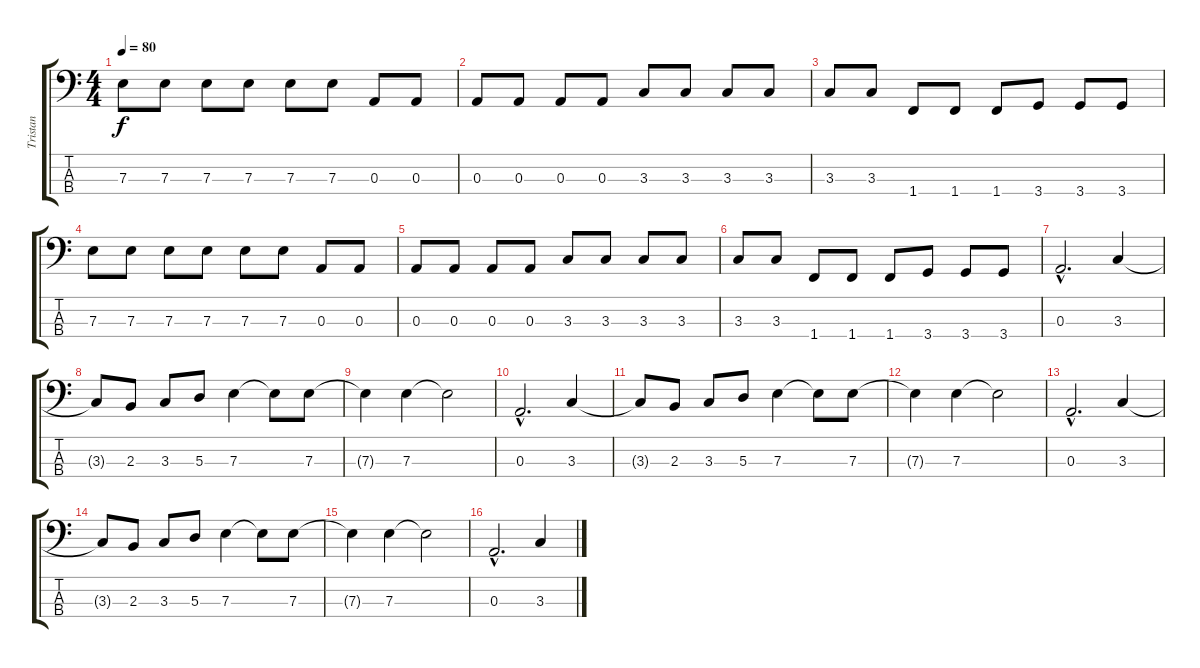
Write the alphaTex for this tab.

\track ("Tristan" "Tristan") {instrument electricbasspick}
\staff {score tabs}
\tuning (G2 D2 A1 E1) {hide}
\ts (4 4)
\tempo 80
\clef f4
\ks c
7.3.8{dy f} 7.3.8 7.3.8 7.3.8 7.3.8 7.3.8 0.3.8 0.3.8 |
0.3.8 0.3.8 0.3.8 0.3.8 3.3.8 3.3.8 3.3.8 3.3.8 |
3.3.8 3.3.8 1.4.8 1.4.8 1.4.8 3.4.8 3.4.8 3.4.8 |
7.3.8 7.3.8 7.3.8 7.3.8 7.3.8 7.3.8 0.3.8 0.3.8 |
0.3.8 0.3.8 0.3.8 0.3.8 3.3.8 3.3.8 3.3.8 3.3.8 |
3.3.8 3.3.8 1.4.8 1.4.8 1.4.8 3.4.8 3.4.8 3.4.8 |
0.3{hac}.2{d} 3.3.4 |
3.3{t}.8 2.3.8 3.3.8 5.3.8 7.3.4 7.3{t}.8 7.3.8 |
7.3{t}.4 7.3.4 7.3{t}.2 |
0.3{hac}.2{d} 3.3.4 |
3.3{t}.8 2.3.8 3.3.8 5.3.8 7.3.4 7.3{t}.8 7.3.8 |
7.3{t}.4 7.3.4 7.3{t}.2 |
0.3{hac}.2{d} 3.3.4 |
3.3{t}.8 2.3.8 3.3.8 5.3.8 7.3.4 7.3{t}.8 7.3.8 |
7.3{t}.4 7.3.4 7.3{t}.2 |
0.3{hac}.2{d} 3.3.4
